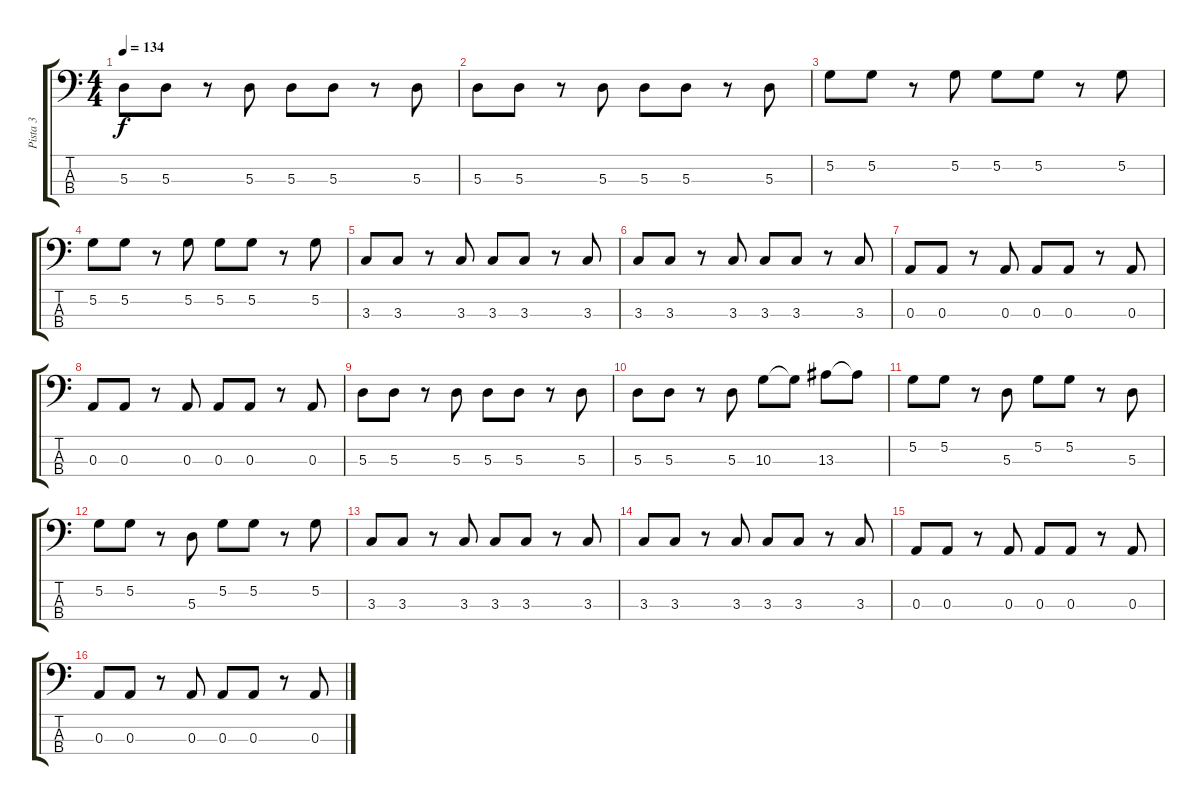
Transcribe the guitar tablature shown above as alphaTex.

\track ("Pista 3" "Pista 3") {instrument electricbasspick}
\staff {score tabs}
\tuning (G2 D2 A1 E1) {hide}
\ts (4 4)
\tempo 134
\clef f4
\ks c
5.3.8{dy f} 5.3.8 r.8 5.3.8 5.3.8 5.3.8 r.8 5.3.8 |
5.3.8 5.3.8 r.8 5.3.8 5.3.8 5.3.8 r.8 5.3.8 |
5.2.8 5.2.8 r.8 5.2.8 5.2.8 5.2.8 r.8 5.2.8 |
5.2.8 5.2.8 r.8 5.2.8 5.2.8 5.2.8 r.8 5.2.8 |
3.3.8 3.3.8 r.8 3.3.8 3.3.8 3.3.8 r.8 3.3.8 |
3.3.8 3.3.8 r.8 3.3.8 3.3.8 3.3.8 r.8 3.3.8 |
0.3.8 0.3.8 r.8 0.3.8 0.3.8 0.3.8 r.8 0.3.8 |
0.3.8 0.3.8 r.8 0.3.8 0.3.8 0.3.8 r.8 0.3.8 |
5.3.8 5.3.8 r.8 5.3.8 5.3.8 5.3.8 r.8 5.3.8 |
5.3.8 5.3.8 r.8 5.3.8 10.3.8 10.3{t}.8 13.3.8 13.3{t}.8 |
5.2.8 5.2.8 r.8 5.3.8 5.2.8 5.2.8 r.8 5.3.8 |
5.2.8 5.2.8 r.8 5.3.8 5.2.8 5.2.8 r.8 5.2.8 |
3.3.8 3.3.8 r.8 3.3.8 3.3.8 3.3.8 r.8 3.3.8 |
3.3.8 3.3.8 r.8 3.3.8 3.3.8 3.3.8 r.8 3.3.8 |
0.3.8 0.3.8 r.8 0.3.8 0.3.8 0.3.8 r.8 0.3.8 |
0.3.8 0.3.8 r.8 0.3.8 0.3.8 0.3.8 r.8 0.3.8
